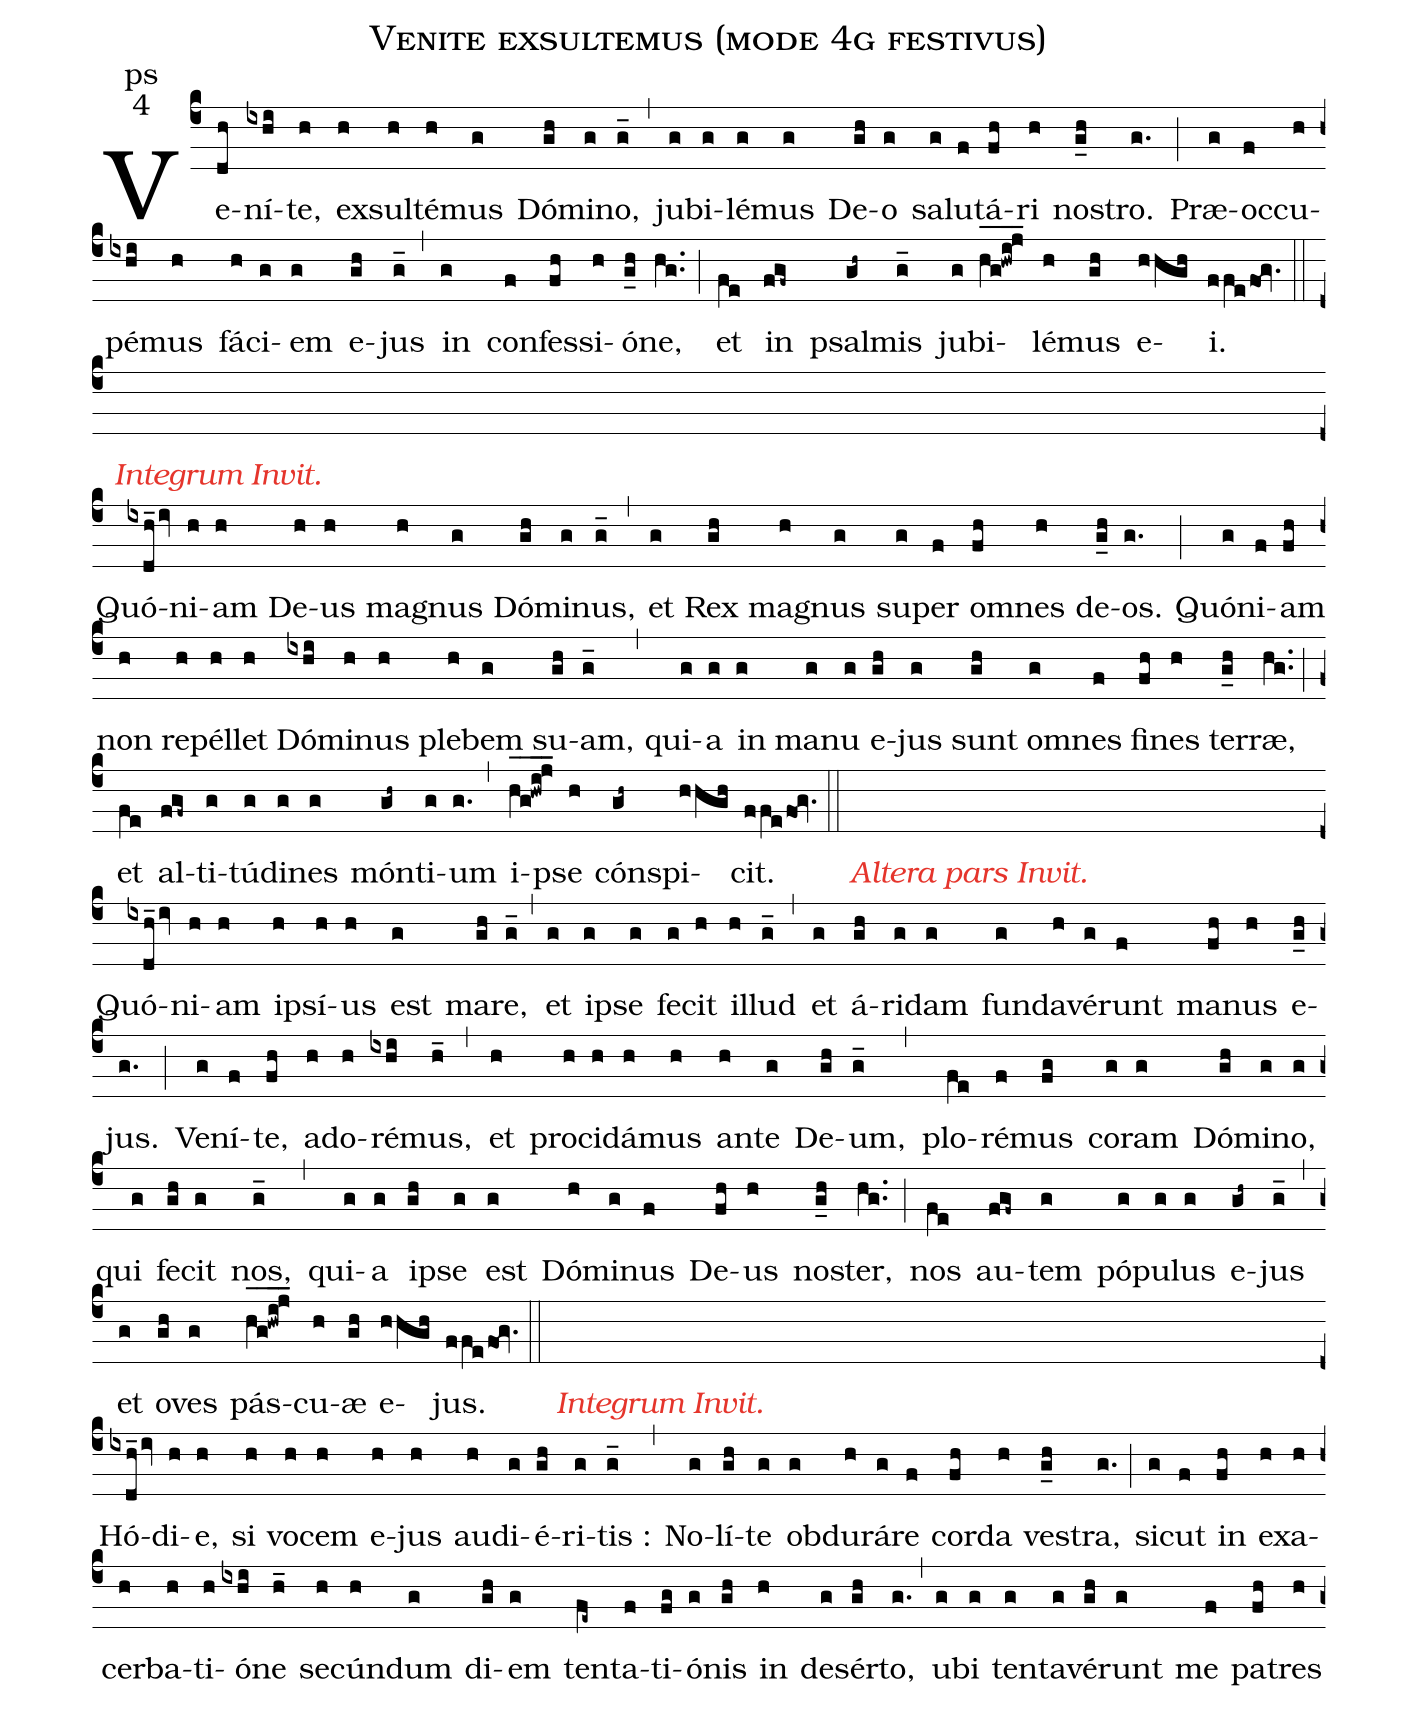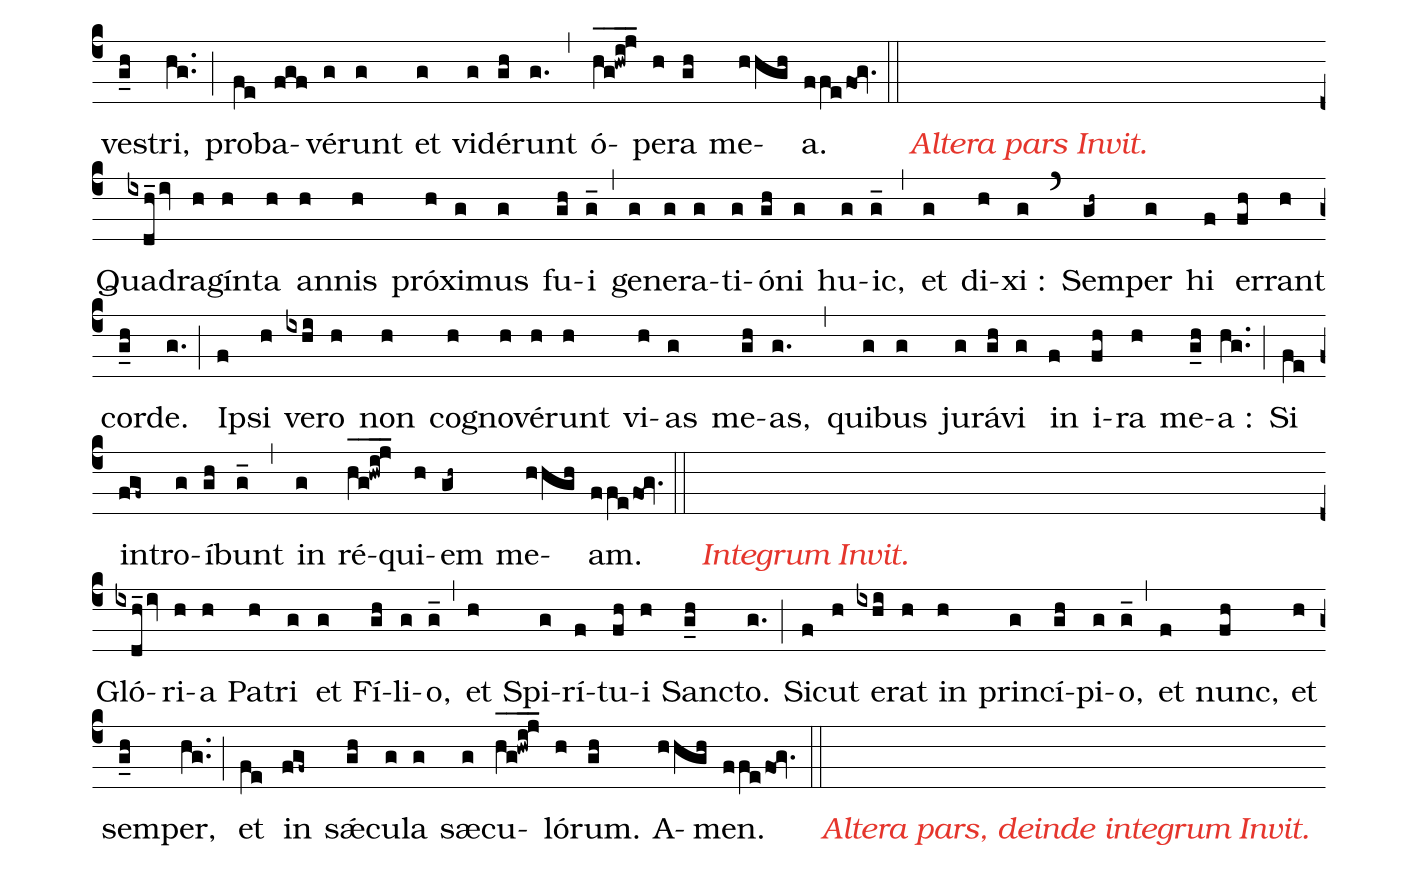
name:Venite exsultemus (mode 4g festivus);
office-part:ps;
mode:4;
%%
(c4) Ve(dh)ní(ixhi)te,(h) ex(h)sul(h)té(h)mus(g) Dó(gh)mi(g)no,(g_) (,)
ju(g)bi(g)lé(g)mus(g) De(gh)o(g) sa(g)lu(f)tá(fh)ri(h) no(g_h)stro.(g.) (;)
Præ(g)oc(f)cu(h)pé(ixhi)mus(h) fá(h)ci(g)em(g) e(gh)jus(g_) (,) in(g) con(f)fes(fh)si(h)ó(g_h)ne,(hg..) (;)
et(fe) in(fgf~) psal(gh~)mis(g_) ju(g)bi(hg__@hwi_@j_)lé(h)mus(gh) e(hhgh)i.(ffefo@gv.)
(::) <c><i>Integrum Invit.</i></c>( Z)

Quó(ixdh_/iv)ni(h)am(h) De(h)us(h) mag(h)nus(g) Dó(gh)mi(g)nus,(g_) (,)
et(g) Rex(gh) mag(h)nus(g) su(g)per(f) om(fh)nes(h) de(g_h)os.(g.) (;)
Quó(g)ni(f)am(fh) non(h) re(h)pél(h)let(h) Dó(ixhi)mi(h)nus(h) ple(h)bem(g) su(gh)am,(g_) (,)
qui(g)a(g) in(g) ma(g)nu(g) e(gh)jus(g) sunt(gh) om(g)nes(f) fi(fh)nes(h) ter(g_h)ræ,(hg..) (;)
et(fe) al(fgf~)ti(g)tú(g)di(g)nes(g) món(gh~)ti(g)um(g.) (,) i(hg__@hwi_@j_)pse(h) cón(gh~)spi(hhgh)cit.(ffefo@gv.)
(::) <c><i>Altera pars Invit.</i></c>( Z)

Quó(ixdh_/iv)ni(h)am(h) ip(h)sí(h)us(h) est(g) ma(gh)re,(g_) (,) et(g) ip(g)se(g) fe(g)cit(h) il(h)lud(g_) (,)
et(g) á(gh)ri(g)dam(g) fun(g)da(h)vé(g)runt(f) ma(fh)nus(h) e(g_h)jus.(g.) (;)
Ve(g)ní(f)te,(fh) ad(h)o(h)ré(ixhi)mus,(h_) (,) et(h) pro(h)ci(h)dá(h)mus(h) an(h)te(g) De(gh)um,(g_) (,)
plo(fe)ré(f)mus(fg) co(g)ram(g) Dó(gh)mi(g)no,(g) qui(g) fe(gh)cit(g) nos,(g_) (,) qui(g)a(g) ip(gh)se(g) est(g) Dó(h)mi(g)nus(f) De(fh)us(h) no(g_h)ster,(hg..) (;)
nos(fe) au(fgf~)tem(g) pó(g)pu(g)lus(g) e(gh~)jus(g_) (,) et(g) o(gh)ves(g) pás(hg__@hwi_@j_)cu(h)æ(gh) e(hhgh)jus.(ffefo@gv.)
(::) <c><i>Integrum Invit.</i></c>( Z)

Hó(ixdh_/iv)di(h)e,(h) si(h) vo(h)cem(h) e(h)jus(h) au(h)di(g)é(gh)ri(g)tis :(g_) (,)
No(g)lí(gh)te(g) ob(g)du(h)rá(g)re(f) cor(fh)da(h) ves(g_h)tra,(g.) (;)
si(g)cut(f) in(fh) ex(h)a(h)cer(h)ba(h)ti(h)ó(ixhi)ne(h_) se(h)cún(h)dum(g) di(gh)em(g) ten(fe~)ta(f)ti(fg)ó(g)nis(gh) in(h) de(g)sér(gh)to,(g.) (,)
u(g)bi(g) ten(g)ta(g)vé(gh)runt(g) me(f) pa(fh)tres(h) ve(g_h)stri,(hg..) (;)
pro(fe)ba(fgf)vé(g)runt(g) et(g) vi(g)dé(gh)runt(g.) (,) ó(hg__@hwi_@j_)pe(h)ra(gh) me(hhgh)a.(ffefo@gv.)
 (::) <c><i>Altera pars Invit.</i></c>( Z)

Qua(ixdh_/iv)dra(h)gín(h)ta(h) an(h)nis(h) pró(h)xi(g)mus(g) fu(gh)i(g_) (,)
ge(g)ne(g)ra(g)ti(g)ó(gh)ni(g) hu(g)ic,(g_) (,)
et(g) di(h)xi :(g) (`) Sem(gh~)per(g) hi(f) er(fh)rant(h) cor(g_h)de.(g.) (;)
Ip(f)si(h) ve(ixhi)ro(h) non(h) cog(h)no(h)vé(h)runt(h) vi(h)as(g) me(gh)as,(g.) (,)
qui(g)bus(g) ju(g)rá(gh)vi(g) in(f) i(fh)ra(h) me(g_h)a :(hg..) (;)
Si(fe) in(fgf~)tro(g)í(gh)bunt(g_) (,) in(g) ré(hg__@hwi_@j_)qui(h)em(gh~) me(hhgh)am.(ffefo@gv.)
(::) <c><i>Integrum Invit.</i></c>( Z)

Gló(ixdh_/iv)ri(h)a(h) Pa(h)tri(g) et(g) Fí(gh)li(g)o,(g_) (,)
et(h) Spi(g)rí(f)tu(fh)i(h) Sanc(g_h)to.(g.) (;)
Si(f)cut(h) e(ixhi)rat(h) in(h) prin(g)cí(gh)pi(g)o,(g_) (,)
et(f) nunc,(fh) et(h) sem(g_h)per,(hg..) (;)
et(fe) in(fgf~) sǽ(gh)cu(g)la(g) sæ(g)cu(hg__@hwi_@j_)ló(h)rum.(gh) A(hhgh)men.(ffefo@gv.)
 (::) <c><i>Altera pars, deinde integrum Invit.</i></c>( )
